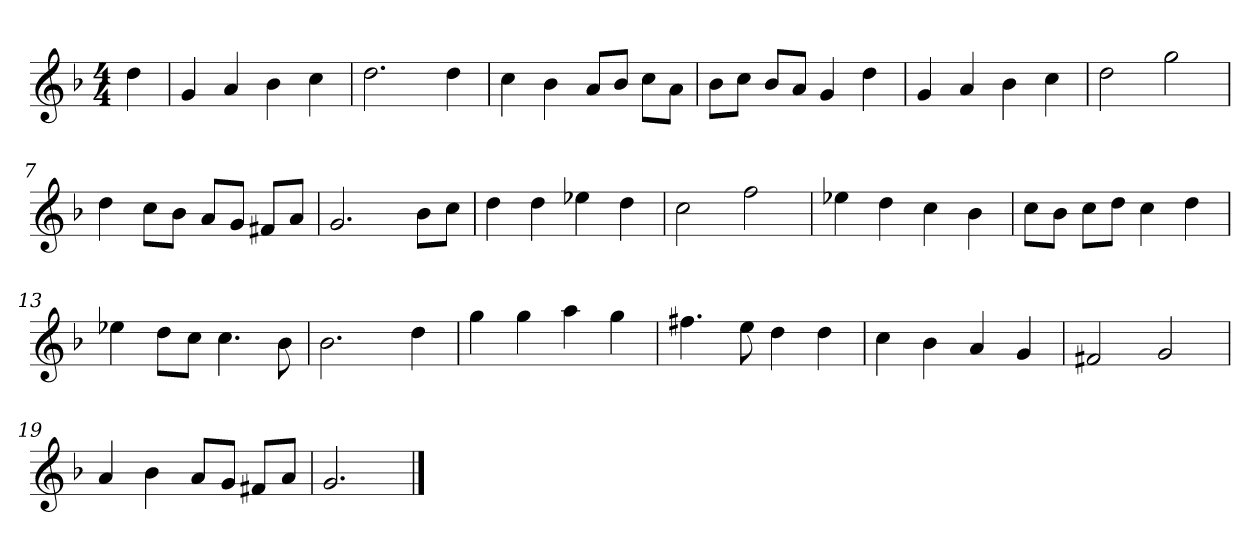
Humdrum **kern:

**kern
*part1
*staff1
*k[b-]
*M4/4
*MM120
=
4dd
=1
4g
4a
4b-
4cc
=2
2.dd
4dd
=3
4cc
4b-
8aL
8b-J
8ccL
8aJ
=4
8b-L
8ccJ
8b-L
8aJ
4g
4dd
=5
4g
4a
4b-
4cc
=6
2dd
2gg
=7
4dd
8ccL
8b-J
8aL
8gJ
8f#XL
8aJ
=8
2.g
8b-L
8ccJ
=9
4dd
4dd
4ee-X
4dd
=10
2cc
2ff
=11
4ee-X
4dd
4cc
4b-
=12
8ccL
8b-J
8ccL
8ddJ
4cc
4dd
=13
4ee-X
8ddL
8ccJ
4.cc
8b-
=14
2.b-
4dd
=15
4gg
4gg
4aa
4gg
=16
4.ff#X
8ee
4dd
4dd
=17
4cc
4b-
4a
4g
=18
2f#X
2g
=19
4a
4b-
8aL
8gJ
8f#XL
8aJ
=20
2.g
==
*-
